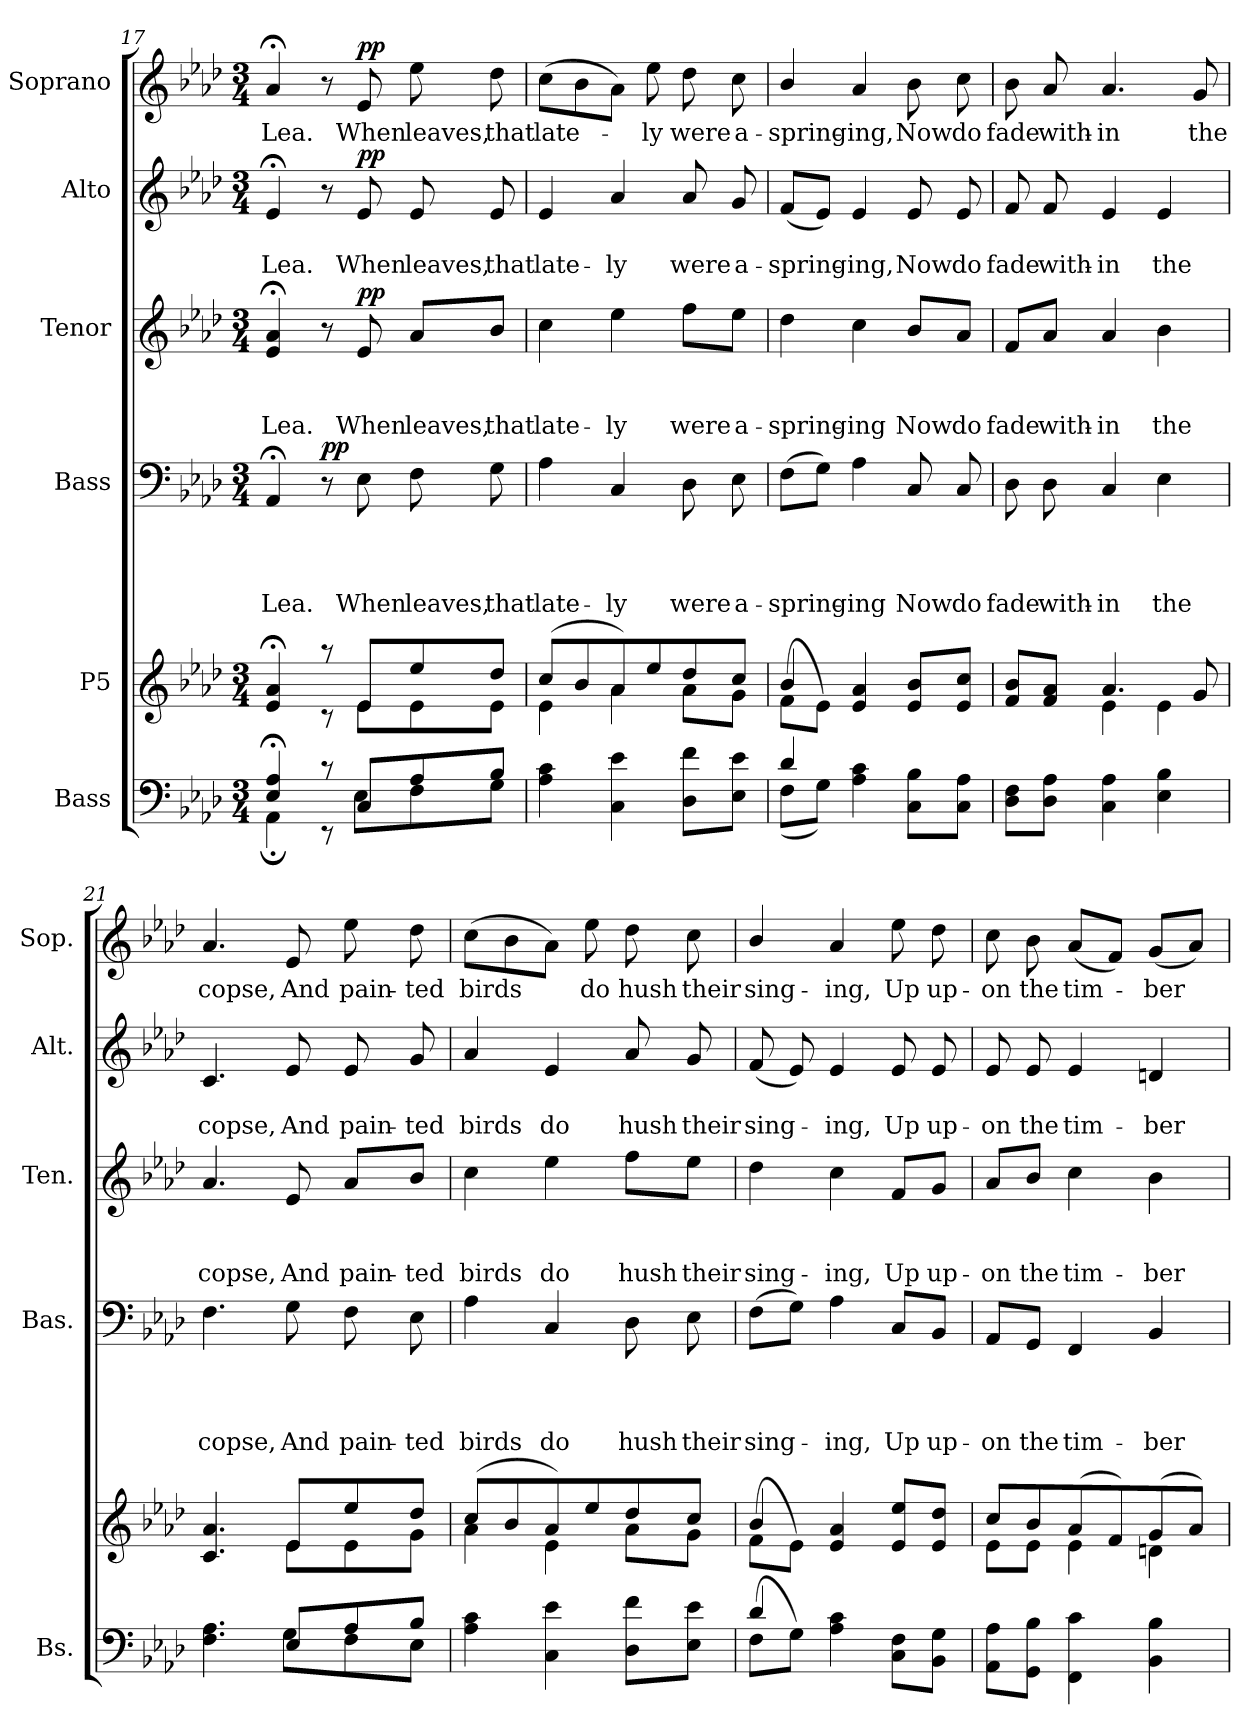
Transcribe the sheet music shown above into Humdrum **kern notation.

**kern	**kern	**kern	**text	**text	**text	**text	**dynam	**kern	**text	**text	**text	**dynam	**kern	**text	**text	**dynam	**kern	**text	**dynam
*part6	*part5	*part4	*part4	*part4	*part4	*part4	*part4	*part3	*part3	*part3	*part3	*part3	*part2	*part2	*part2	*part2	*part1	*part1	*part1
*staff6	*staff5	*staff4	*staff4	*staff4	*staff4	*staff4	*staff4	*staff3	*staff3	*staff3	*staff3	*staff3	*staff2	*staff2	*staff2	*staff2	*staff1	*staff1	*staff1
*I"Bass	*I"P5	*I"Bass	*	*	*	*	*	*I"Tenor	*	*	*	*	*I"Alto	*	*	*	*I"Soprano	*	*
*I'Bs.	*	*I'Bas.	*	*	*	*	*	*I'Ten.	*	*	*	*	*I'Alt.	*	*	*	*I'Sop.	*	*
!!LO:PB:g=z
*clefF4	*clefG2	*clefF4	*	*	*	*	*	*clefG2	*	*	*	*	*clefG2	*	*	*	*clefG2	*	*
*	*	*	*	*	*	*	*	*ITrd7c12	*	*	*	*	*	*	*	*	*	*	*
*k[b-e-a-d-]	*k[b-e-a-d-]	*k[b-e-a-d-]	*	*	*	*	*	*k[b-e-a-d-]	*	*	*	*	*k[b-e-a-d-]	*	*	*	*k[b-e-a-d-]	*	*
*A-:	*A-:	*A-:	*	*	*	*	*	*A-:	*	*	*	*	*A-:	*	*	*	*A-:	*	*
*M3/4	*M3/4	*M3/4	*	*	*	*	*	*M3/4	*	*	*	*	*M3/4	*	*	*	*M3/4	*	*
=17	=17	=17	=17	=17	=17	=17	=17	=17	=17	=17	=17	=17	=17	=17	=17	=17	=17	=17	=17
*^	*^	*	*	*	*	*	*	*	*	*	*	*	*	*	*	*	*	*	*
!	!	!	!	!	!	!	!	!LO:LY:b	!	!	!	!	!LO:LY:b	!	!	!	!LO:LY:b	!	!	!LO:LY:b	!
4E-/;< 4A-/;<	4AA-;<\	4e-/;< 4a-/;<	4ryy	4AA-;</	.	.	.	Lea.	.	4E-/;< 4A-/;<	.	.	Lea.	.	4e-;</	.	Lea.	.	4a-;</	Lea.	.
!	!	!	!	!	!	!	!	!	!LO:DY:a	!	!	!	!	!	!	!	!	!	!	!	!
8rc	8rEE	8raa	8rc	8r	.	.	.	.	pp	8r	.	.	.	.	8r	.	.	.	8r	.	.
!	!	!	!	!	!	!	!	!LO:LY:b	!	!	!	!	!LO:LY:b	!LO:DY:a	!	!	!LO:LY:b	!LO:DY:a	!	!LO:LY:b	!LO:DY:a
8C/L	8E-\L	8e-/L	8e-\L	8E-\	.	.	.	When	.	8E-/	.	.	When	pp	8e-/	.	When	pp	8e-/	When	pp
!	!	!	!	!	!	!	!	!LO:LY:b	!	!	!	!	!LO:LY:b	!	!	!	!LO:LY:b	!	!	!LO:LY:b	!
8A-/	8F\	8ee-/	8e-\	8F\	.	.	.	leaves,	.	8A-/L	.	.	leaves,	.	8e-/	.	leaves,	.	8ee-\	leaves,	.
!	!	!	!	!	!	!	!	!LO:LY:b	!	!	!	!	!LO:LY:b	!	!	!	!LO:LY:b	!	!	!LO:LY:b	!
8B-/J	8G\J	8dd-/J	8e-\J	8G\	.	.	.	that	.	8B-/J	.	.	that	.	8e-/	.	that	.	8dd-\	that	.
=18	=18	=18	=18	=18	=18	=18	=18	=18	=18	=18	=18	=18	=18	=18	=18	=18	=18	=18	=18	=18	=18
!	!	!	!	!	!	!	!	!LO:LY:b	!	!	!	!	!LO:LY:b	!	!	!	!LO:LY:b	!	!	!LO:LY:b	!
2.ryy	4A-\ 4c\	(<8cc/L	4e-\	4A-\	.	.	.	late-	.	4c\	.	.	late-	.	4e-/	.	late-	.	(>8cc\L	late-	.
.	.	8b-/	.	.	.	.	.	.	.	.	.	.	.	.	.	.	.	.	8b-\	.	.
!	!	!	!	!	!	!	!	!LO:LY:b	!	!	!	!	!LO:LY:b	!	!	!	!LO:LY:b	!	!	!	!
.	4C\ 4e-\	8a-/)	4a-\	4C/	.	.	.	-ly	.	4e-\	.	.	-ly	.	4a-/	.	-ly	.	8a-\J)	.	.
!	!	!	!	!	!	!	!	!	!	!	!	!	!	!	!	!	!	!	!	!LO:LY:b	!
.	.	8ee-/	.	.	.	.	.	.	.	.	.	.	.	.	.	.	.	.	8ee-\	-ly	.
!	!	!	!	!	!	!	!	!LO:LY:b	!	!	!	!	!LO:LY:b	!	!	!	!LO:LY:b	!	!	!LO:LY:b	!
.	8D-\ 8f\L	8dd-/	8a-\L	8D-\	.	.	.	were	.	8f\L	.	.	were	.	8a-/	.	were	.	8dd-\	were	.
!	!	!	!	!	!	!	!	!LO:LY:b	!	!	!	!	!LO:LY:b	!	!	!	!LO:LY:b	!	!	!LO:LY:b	!
.	8E-\ 8e-\J	8cc/J	8g\J	8E-\	.	.	.	a-	.	8e-\J	.	.	a-	.	8g/	.	a-	.	8cc\	a-	.
=19	=19	=19	=19	=19	=19	=19	=19	=19	=19	=19	=19	=19	=19	=19	=19	=19	=19	=19	=19	=19	=19
!	!	!	!	!	!	!	!	!LO:LY:b	!	!	!	!	!LO:LY:b	!	!	!	!LO:LY:b	!	!	!LO:LY:b	!
4d-/	(<8F\L	(<8f\L	4b-/	(>8F\L	.	.	.	-spring-	.	4d-\	.	.	-spring-	.	(<8f/L	.	-spring-	.	4b-/	-spring-	.
.	8G\J)	8e-\J)	.	8G\J)	.	.	.	.	.	.	.	.	.	.	8e-/J)	.	.	.	.	.	.
!	!	!	!	!	!	!	!	!LO:LY:b	!	!	!	!	!LO:LY:b	!	!	!	!LO:LY:b	!	!	!LO:LY:b	!
2ryy	4A-\ 4c\	4e-/ 4a-/	2ryy	4A-\	.	.	.	-ing	.	4c\	.	.	-ing	.	4e-/	.	-ing,	.	4a-/	-ing,	.
!	!	!	!	!	!	!	!	!LO:LY:b	!	!	!	!	!LO:LY:b	!	!	!	!LO:LY:b	!	!	!LO:LY:b	!
.	8C\ 8B-\L	8e-/ 8b-/L	.	8C/	.	.	.	Now	.	8B-/L	.	.	Now	.	8e-/	.	Now	.	8b-\	Now	.
!	!	!	!	!	!	!	!	!LO:LY:b	!	!	!	!	!LO:LY:b	!	!	!	!LO:LY:b	!	!	!LO:LY:b	!
.	8C\ 8A-\J	8e-/ 8cc/J	.	8C/	.	.	.	do	.	8A-/J	.	.	do	.	8e-/	.	do	.	8cc\	do	.
=20	=20	=20	=20	=20	=20	=20	=20	=20	=20	=20	=20	=20	=20	=20	=20	=20	=20	=20	=20	=20	=20
!	!	!	!	!	!	!	!	!LO:LY:b	!	!	!	!	!LO:LY:b	!	!	!	!LO:LY:b	!	!	!LO:LY:b	!
2.ryy	8D-\ 8F\L	8f/ 8b-/L	4ryy	8D-\	.	.	.	fade	.	8F/L	.	.	fade	.	8f/	.	fade	.	8b-\	fade	.
!	!	!	!	!	!	!	!	!LO:LY:b	!	!	!	!	!LO:LY:b	!	!	!	!LO:LY:b	!	!	!LO:LY:b	!
.	8D-\ 8A-\J	8f/ 8a-/J	.	8D-\	.	.	.	with-	.	8A-/J	.	.	with-	.	8f/	.	with-	.	8a-/	with-	.
!	!	!	!	!	!	!	!	!LO:LY:b	!	!	!	!	!LO:LY:b	!	!	!	!LO:LY:b	!	!	!LO:LY:b	!
.	4C\ 4A-\	4.a-/	4e-\	4C/	.	.	.	-in	.	4A-/	.	.	-in	.	4e-/	.	-in	.	4.a-/	-in	.
!	!	!	!	!	!	!	!	!LO:LY:b	!	!	!	!	!LO:LY:b	!	!	!	!LO:LY:b	!	!	!	!
.	4E-\ 4B-\	.	4e-\	4E-\	.	.	.	the	.	4B-\	.	.	the	.	4e-/	.	the	.	.	.	.
!	!	!	!	!	!	!	!	!	!	!	!	!	!	!	!	!	!	!	!	!LO:LY:b	!
.	.	8g/	.	.	.	.	.	.	.	.	.	.	.	.	.	.	.	.	8g/	the	.
!!LO:LB:g=z
=21	=21	=21	=21	=21	=21	=21	=21	=21	=21	=21	=21	=21	=21	=21	=21	=21	=21	=21	=21	=21	=21
!	!	!	!	!	!	!	!	!LO:LY:b	!	!	!	!	!LO:LY:b	!	!	!	!LO:LY:b	!	!	!LO:LY:b	!
4.ryy	4.F\ 4.A-\	4.c/ 4.a-/	4.ryy	4.F\	.	.	.	copse,	.	4.A-/	.	.	copse,	.	4.c/	.	copse,	.	4.a-/	copse,	.
!	!	!	!	!	!	!	!	!LO:LY:b	!	!	!	!	!LO:LY:b	!	!	!	!LO:LY:b	!	!	!LO:LY:b	!
8E-/L	8G\L	8e-/L	8e-\L	8G\	.	.	.	And	.	8E-/	.	.	And	.	8e-/	.	And	.	8e-/	And	.
!	!	!	!	!	!	!	!	!LO:LY:b	!	!	!	!	!LO:LY:b	!	!	!	!LO:LY:b	!	!	!LO:LY:b	!
8A-/	8F\	8ee-/	8e-\	8F\	.	.	.	pain-	.	8A-/L	.	.	pain-	.	8e-/	.	pain-	.	8ee-\	pain-	.
!	!	!	!	!	!	!	!	!LO:LY:b	!	!	!	!	!LO:LY:b	!	!	!	!LO:LY:b	!	!	!LO:LY:b	!
8B-/J	8E-\J	8dd-/J	8g\J	8E-\	.	.	.	-ted	.	8B-/J	.	.	-ted	.	8g/	.	-ted	.	8dd-\	-ted	.
=22	=22	=22	=22	=22	=22	=22	=22	=22	=22	=22	=22	=22	=22	=22	=22	=22	=22	=22	=22	=22	=22
!	!	!	!	!	!	!	!	!LO:LY:b	!	!	!	!	!LO:LY:b	!	!	!	!LO:LY:b	!	!	!LO:LY:b	!
4A-\ 4c\	2.ryy	(>8cc/L	4a-\	4A-\	.	.	.	birds	.	4c\	.	.	birds	.	4a-/	.	birds	.	(>8cc\L	birds	.
.	.	8b-/	.	.	.	.	.	.	.	.	.	.	.	.	.	.	.	.	8b-\	.	.
!	!	!	!	!	!	!	!	!LO:LY:b	!	!	!	!	!LO:LY:b	!	!	!	!LO:LY:b	!	!	!	!
4C\ 4e-\	.	8a-/)	4e-\	4C/	.	.	.	do	.	4e-\	.	.	do	.	4e-/	.	do	.	8a-\J)	.	.
!	!	!	!	!	!	!	!	!	!	!	!	!	!	!	!	!	!	!	!	!LO:LY:b	!
.	.	8ee-/	.	.	.	.	.	.	.	.	.	.	.	.	.	.	.	.	8ee-\	do	.
!	!	!	!	!	!	!	!	!LO:LY:b	!	!	!	!	!LO:LY:b	!	!	!	!LO:LY:b	!	!	!LO:LY:b	!
8D-\ 8f\L	.	8dd-/	8a-\L	8D-\	.	.	.	hush	.	8f\L	.	.	hush	.	8a-/	.	hush	.	8dd-\	hush	.
!	!	!	!	!	!	!	!	!LO:LY:b	!	!	!	!	!LO:LY:b	!	!	!	!LO:LY:b	!	!	!LO:LY:b	!
8E-\ 8e-\J	.	8cc/J	8g\J	8E-\	.	.	.	their	.	8e-\J	.	.	their	.	8g/	.	their	.	8cc\	their	.
=23	=23	=23	=23	=23	=23	=23	=23	=23	=23	=23	=23	=23	=23	=23	=23	=23	=23	=23	=23	=23	=23
!	!	!	!	!	!	!	!	!LO:LY:b	!	!	!	!	!LO:LY:b	!	!	!	!LO:LY:b	!	!	!LO:LY:b	!
(<8F\L	4d-/	(<8f\L	4b-/	(>8F\L	.	.	.	sing-	.	4d-\	.	.	sing-	.	(<8f/	.	sing-	.	4b-/	sing-	.
8G\J)	.	8e-\J)	.	8G\J)	.	.	.	.	.	.	.	.	.	.	8e-/)	.	.	.	.	.	.
!	!	!	!	!	!	!	!	!LO:LY:b	!	!	!	!	!LO:LY:b	!	!	!	!LO:LY:b	!	!	!LO:LY:b	!
4A-\ 4c\	2ryy	4e-/ 4a-/	2ryy	4A-\	.	.	.	-ing,	.	4c\	.	.	-ing,	.	4e-/	.	-ing,	.	4a-/	-ing,	.
!	!	!	!	!	!	!	!	!LO:LY:b	!	!	!	!	!LO:LY:b	!	!	!	!LO:LY:b	!	!	!LO:LY:b	!
8C\ 8F\L	.	8e-/ 8ee-/L	.	8C/L	.	.	.	Up	.	8F/L	.	.	Up	.	8e-/	.	Up	.	8ee-\	Up	.
!	!	!	!	!	!	!	!	!LO:LY:b	!	!	!	!	!LO:LY:b	!	!	!	!LO:LY:b	!	!	!LO:LY:b	!
8BB-\ 8G\J	.	8e-/ 8dd-/J	.	8BB-/J	.	.	.	up-	.	8G/J	.	.	up-	.	8e-/	.	up-	.	8dd-\	up-	.
=24	=24	=24	=24	=24	=24	=24	=24	=24	=24	=24	=24	=24	=24	=24	=24	=24	=24	=24	=24	=24	=24
!	!	!	!	!	!	!	!	!LO:LY:b	!	!	!	!	!LO:LY:b	!	!	!	!LO:LY:b	!	!	!LO:LY:b	!
8AA-\ 8A-\L	2.ryy	8cc/L	8e-\L	8AA-/L	.	.	.	-on	.	8A-/L	.	.	-on	.	8e-/	.	-on	.	8cc\	-on	.
!	!	!	!	!	!	!	!	!LO:LY:b	!	!	!	!	!LO:LY:b	!	!	!	!LO:LY:b	!	!	!LO:LY:b	!
8GG\ 8B-\J	.	8b-/	8e-\J	8GG/J	.	.	.	the	.	8B-/J	.	.	the	.	8e-/	.	the	.	8b-\	the	.
!	!	!	!	!	!	!	!	!LO:LY:b	!	!	!	!	!LO:LY:b	!	!	!	!LO:LY:b	!	!	!LO:LY:b	!
4FF\ 4c\	.	(>8a-/	4e-\	4FF/	.	.	.	tim-	.	4c\	.	.	tim-	.	4e-/	.	tim-	.	(<8a-/L	tim-	.
.	.	8f/)	.	.	.	.	.	.	.	.	.	.	.	.	.	.	.	.	8f/J)	.	.
!	!	!	!	!	!	!	!	!LO:LY:b	!	!	!	!	!LO:LY:b	!	!	!	!LO:LY:b	!	!	!LO:LY:b	!
4BB-\ 4B-\	.	(>8g/	4dn\	4BB-/	.	.	.	-ber	.	4B-\	.	.	-ber	.	4dn/	.	-ber	.	(<8g/L	-ber	.
.	.	8a-/J)	.	.	.	.	.	.	.	.	.	.	.	.	.	.	.	.	8a-/J)	.	.
*v	*v	*	*	*	*	*	*	*	*	*	*	*	*	*	*	*	*	*	*	*	*
*	*v	*v	*	*	*	*	*	*	*	*	*	*	*	*	*	*	*	*	*	*
=	=	=	=	=	=	=	=	=	=	=	=	=	=	=	=	=	=	=	=
*-	*-	*-	*-	*-	*-	*-	*-	*-	*-	*-	*-	*-	*-	*-	*-	*-	*-	*-	*-
